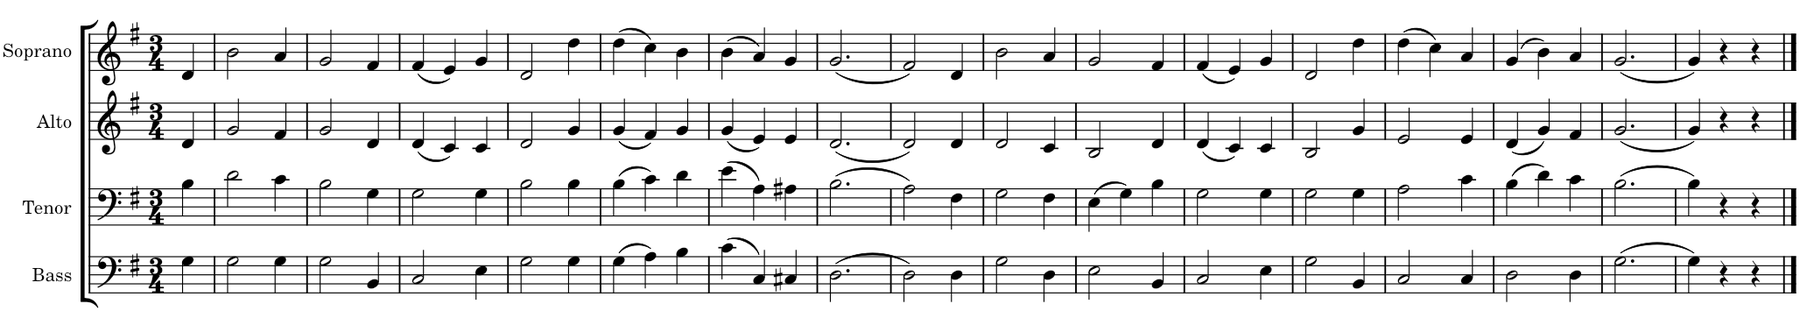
**kern	**kern	**kern	**kern
*part4	*part3	*part2	*part1
*staff4	*staff3	*staff2	*staff1
*I"Bass	*I"Tenor	*I"Alto	*I"Soprano
*I'B.	*I'T.	*I'A.	*I'S.
*clefF4	*clefF4	*clefG2	*clefG2
*k[f#]	*k[f#]	*k[f#]	*k[f#]
*M3/4	*M3/4	*M3/4	*M3/4
=	=	=	=
4G\	4B\	4d/	4d/
=1	=1	=1	=1
2G\	2d\	2g/	2b\
4G\	4c\	4f#/	4a/
=2	=2	=2	=2
2G\	2B\	2g/	2g/
4BB/	4G\	4d/	4f#/
=3	=3	=3	=3
2C/	2G\	(4d/	(4f#/
.	.	4c/)	4e/)
4E\	4G\	4c/	4g/
=4	=4	=4	=4
2G\	2B\	2d/	2d/
4G\	4B\	4g/	4dd\
=5	=5	=5	=5
(4G\	(4B\	(4g/	(4dd\
4A\)	4c\)	4f#/)	4cc\)
4B\	4d\	4g/	4b\
=6	=6	=6	=6
(4c\	(4e\	(4g/	(4b\
4C/)	4A\)	4e/)	4a/)
4C#X/	4A#X\	4e/	4g/
=7	=7	=7	=7
(2.D\	(2.B\	(2.d/	(2.g/
=8	=8	=8	=8
2D\)	2A\)	2d/)	2f#/)
4D\	4F#\	4d/	4d/
=9	=9	=9	=9
2G\	2G\	2d/	2b\
4D\	4F#\	4c/	4a/
=10	=10	=10	=10
2E\	(4E\	2B/	2g/
.	4G\)	.	.
4BB/	4B\	4d/	4f#/
=11	=11	=11	=11
2C/	2G\	(4d/	(4f#/
.	.	4c/)	4e/)
4E\	4G\	4c/	4g/
=12	=12	=12	=12
2G\	2G\	2B/	2d/
4BB/	4G\	4g/	4dd\
=13	=13	=13	=13
2C/	2A\	2e/	(4dd\
.	.	.	4cc\)
4C/	4c\	4e/	4a/
=14	=14	=14	=14
2D\	(4B\	(4d/	(4g/
.	4d\)	4g/)	4b\)
4D\	4c\	4f#/	4a/
=15	=15	=15	=15
(2.G\	(2.B\	(2.g/	(2.g/
=16	=16	=16	=16
4G\)	4B\)	4g/)	4g/)
4r	4r	4r	4r
4r	4r	4r	4r
==	==	==	==
*-	*-	*-	*-
